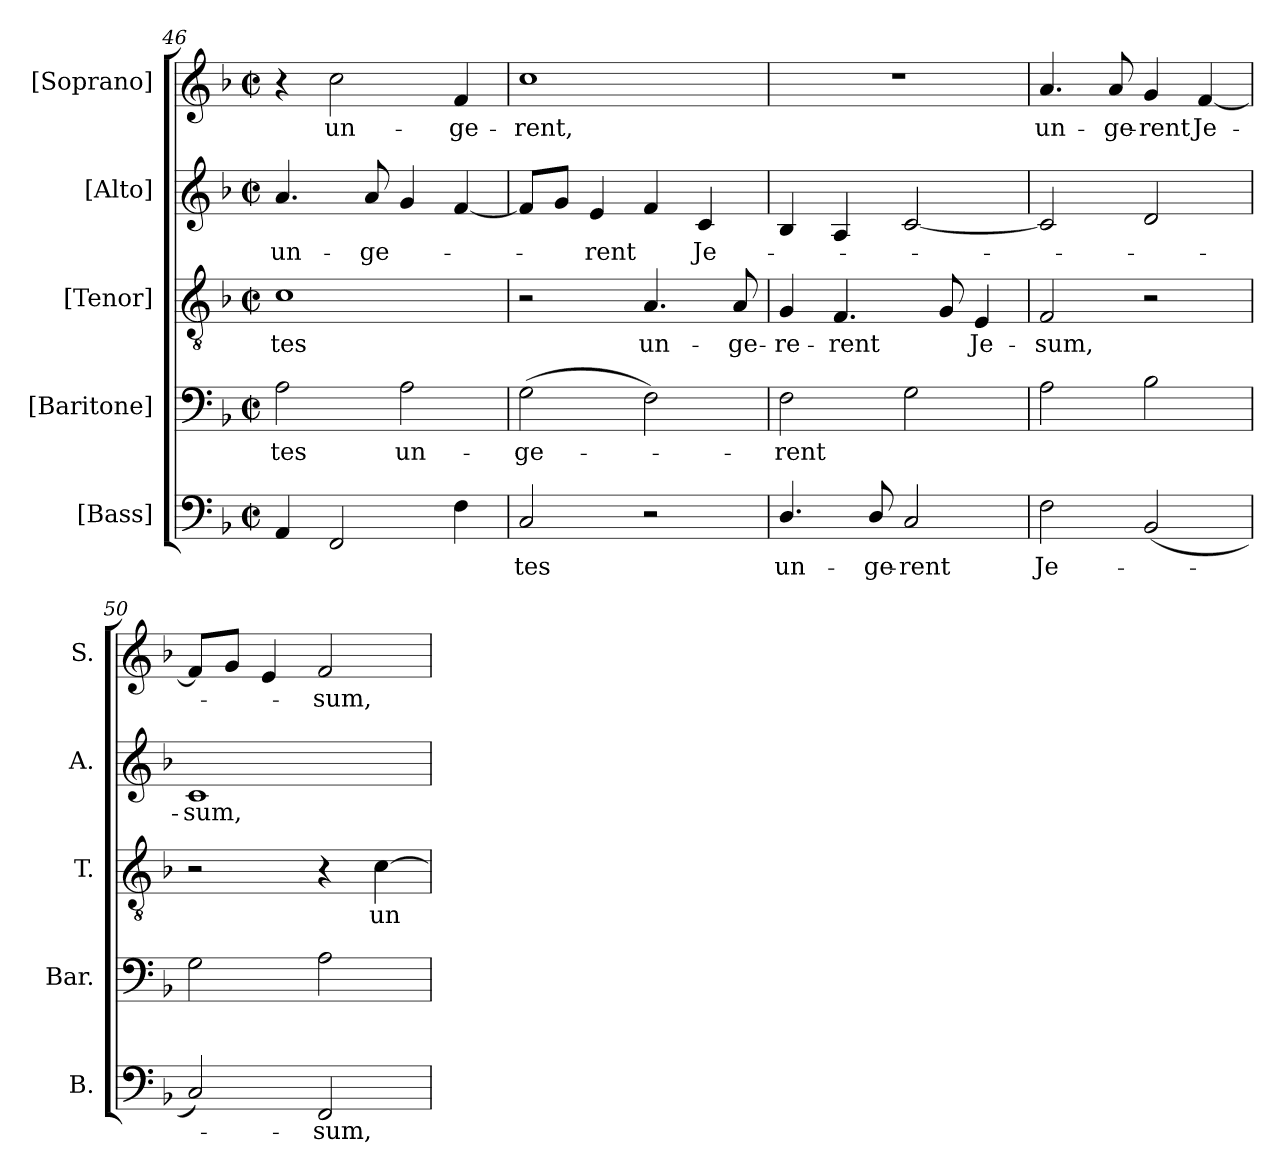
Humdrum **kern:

**kern	**text	**kern	**text	**kern	**text	**kern	**text	**kern	**text
*part5	*part5	*part4	*part4	*part3	*part3	*part2	*part2	*part1	*part1
*staff5	*staff5	*staff4	*staff4	*staff3	*staff3	*staff2	*staff2	*staff1	*staff1
*I"[Bass]	*	*I"[Baritone]	*	*I"[Tenor]	*	*I"[Alto]	*	*I"[Soprano]	*
*I'B.	*	*I'Bar.	*	*I'T.	*	*I'A.	*	*I'S.	*
!!LO:LB:g=z
*clefF4	*	*clefF4	*	*clefGv2	*	*clefG2	*	*clefG2	*
*	*	*	*	*ITrd7c12	*	*	*	*	*
*k[b-]	*	*k[b-]	*	*k[b-]	*	*k[b-]	*	*k[b-]	*
*F:	*	*F:	*	*F:	*	*F:	*	*F:	*
*M2/2	*	*M2/2	*	*M2/2	*	*M2/2	*	*M2/2	*
*met(c|)	*	*met(c|)	*	*met(c|)	*	*met(c|)	*	*met(c|)	*
=46	=46	=46	=46	=46	=46	=46	=46	=46	=46
!	!	!	!LO:LY:b:color=#000000	!	!	!	!	!	!
!	!	!	!	!	!LO:LY:b:color=#000000	!	!	!	!
!	!	!	!	!	!	!	!LO:LY:b:color=#000000	!	!
4AAi/	.	2Ai\	-tes	1Ci	-tes	4.ai/	un-	4r	.
!	!	!	!	!	!	!	!	!	!LO:LY:b:color=#000000
2FFi/	.	.	.	.	.	.	.	2cci\	un-
!	!	!	!	!	!	!	!LO:LY:b:color=#000000	!	!
.	.	.	.	.	.	8ai/	-ge-	.	.
!	!	!	!LO:LY:b:color=#000000	!	!	!	!	!	!
.	.	2Ai\	un-	.	.	4gi/	.	.	.
!	!	!	!	!	!	!	!	!	!LO:LY:b:color=#000000
4Fi\	.	.	.	.	.	[4fi/	.	4fi/	-ge-
=47	=47	=47	=47	=47	=47	=47	=47	=47	=47
!	!LO:LY:b:color=#000000	!	!	!	!	!	!	!	!
!	!	!	!LO:LY:b:color=#000000	!	!	!	!	!	!
!	!	!	!	!	!	!	!	!	!LO:LY:b:color=#000000
2Ci/	-tes	(2Gi\	-ge-	2r	.	8fi/L]	.	1cci	-rent,
.	.	.	.	.	.	8gi/J	.	.	.
!	!	!	!	!	!	!	!LO:LY:b:color=#000000	!	!
.	.	.	.	.	.	4ei/	-rent	.	.
!	!	!	!	!	!LO:LY:b:color=#000000	!	!	!	!
2r	.	2Fi\)	.	4.AAi/	un-	4fi/	.	.	.
!	!	!	!	!	!	!	!LO:LY:b:color=#000000	!	!
.	.	.	.	.	.	4ci/	Je-	.	.
!	!	!	!	!	!LO:LY:b:color=#000000	!	!	!	!
.	.	.	.	8AAi/	-ge-	.	.	.	.
=48	=48	=48	=48	=48	=48	=48	=48	=48	=48
!	!LO:LY:b:color=#000000	!	!	!	!	!	!	!	!
!	!	!	!LO:LY:b:color=#000000	!	!	!	!	!	!
!	!	!	!	!	!LO:LY:b:color=#000000	!	!	!	!
4.Di/	un-	2Fi\	-rent	4GGi/	-re-	4B-i/	.	1r	.
!	!	!	!	!	!LO:LY:b:color=#000000	!	!	!	!
.	.	.	.	4.FFi/	-rent	4Ai/	.	.	.
!	!LO:LY:b:color=#000000	!	!	!	!	!	!	!	!
8Di/	-ge-	.	.	.	.	.	.	.	.
!	!LO:LY:b:color=#000000	!	!	!	!	!	!	!	!
2Ci/	-rent	2Gi\	.	.	.	[2ci/	.	.	.
.	.	.	.	8GGi/	.	.	.	.	.
!	!	!	!	!	!LO:LY:b:color=#000000	!	!	!	!
.	.	.	.	4EEi/	Je-	.	.	.	.
=49	=49	=49	=49	=49	=49	=49	=49	=49	=49
!	!LO:LY:b:color=#000000	!	!	!	!	!	!	!	!
!	!	!	!	!	!LO:LY:b:color=#000000	!	!	!	!
!	!	!	!	!	!	!	!	!	!LO:LY:b:color=#000000
2Fi\	Je-	2Ai\	.	2FFi/	-sum,	2ci/]	.	4.ai/	un-
!	!	!	!	!	!	!	!	!	!LO:LY:b:color=#000000
.	.	.	.	.	.	.	.	8ai/	-ge-
!	!	!	!	!	!	!	!	!	!LO:LY:b:color=#000000
(2BB-i/	.	2B-i\	.	2r	.	2di/	.	4gi/	-rent
!	!	!	!	!	!	!	!	!	!LO:LY:b:color=#000000
.	.	.	.	.	.	.	.	[4fi/	Je-
=50	=50	=50	=50	=50	=50	=50	=50	=50	=50
!	!	!	!	!	!	!	!LO:LY:b:color=#000000	!	!
2Ci/)	.	2Gi\	.	2r	.	1ci	-sum,	8fi/L]	.
.	.	.	.	.	.	.	.	8gi/J	.
.	.	.	.	.	.	.	.	4ei/	.
!	!LO:LY:b:color=#000000	!	!	!	!	!	!	!	!
!	!	!	!	!	!	!	!	!	!LO:LY:b:color=#000000
2FFi/	-sum,	2Ai\	.	4r	.	.	.	2fi/	-sum,
!	!	!	!	!	!LO:LY:b:color=#000000	!	!	!	!
.	.	.	.	[4Ci\	un-	.	.	.	.
=	=	=	=	=	=	=	=	=	=
*-	*-	*-	*-	*-	*-	*-	*-	*-	*-
